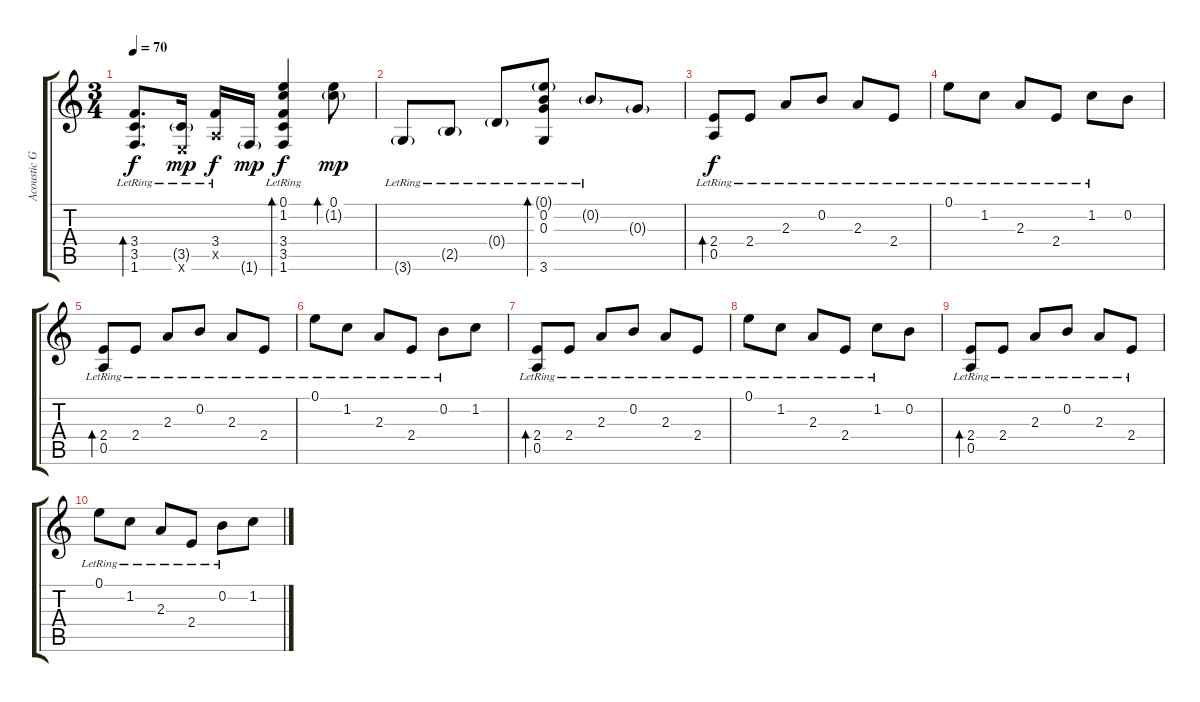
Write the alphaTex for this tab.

\track ("Acoustic Guitar" "Acoustic G") {instrument acousticguitarsteel}
\staff {score tabs}
\tuning (E4 B3 G3 D3 A2 E2) {hide}
\ts (3 4)
\tempo 70
\clef g2
\ks c
(3.4{lr} 3.5{lr} 1.6{lr}).8{d bd 120 dy f} (3.5{g lr} 0.6{x}).16{dy mp} (3.4{lr} 0.5{x}).16{dy f} 1.6{g}.16{dy mp} (0.1{lr} 1.2{lr} 3.4{lr} 3.5{lr} 1.6{lr}).4{bd 120 dy f} (0.1 1.2{g}).8{bd 480 dy mp} |
3.6{g lr}.8 2.5{g lr}.8 0.4{g lr}.8 (0.1{g lr} 0.2{lr} 0.3{lr} 3.6{lr}).8{bd 60} 0.2{g lr}.8 0.3{g}.8 |
(2.4{lr} 0.5{lr}).8{bd 240 dy f} 2.4{lr}.8 2.3{lr}.8 0.2{lr}.8 2.3{lr}.8 2.4{lr}.8 |
0.1{lr}.8 1.2{lr}.8 2.3{lr}.8 2.4{lr}.8 1.2{lr}.8 0.2.8 |
(2.4{lr} 0.5{lr}).8{bd 240} 2.4{lr}.8 2.3{lr}.8 0.2{lr}.8 2.3{lr}.8 2.4{lr}.8 |
0.1{lr}.8 1.2{lr}.8 2.3{lr}.8 2.4{lr}.8 0.2{lr}.8 1.2.8 |
(2.4{lr} 0.5{lr}).8{bd 240} 2.4{lr}.8 2.3{lr}.8 0.2{lr}.8 2.3{lr}.8 2.4{lr}.8 |
0.1{lr}.8 1.2{lr}.8 2.3{lr}.8 2.4{lr}.8 1.2{lr}.8 0.2.8 |
(2.4{lr} 0.5{lr}).8{bd 240} 2.4{lr}.8 2.3{lr}.8 0.2{lr}.8 2.3{lr}.8 2.4{lr}.8 |
0.1{lr}.8 1.2{lr}.8 2.3{lr}.8 2.4{lr}.8 0.2{lr}.8 1.2.8
